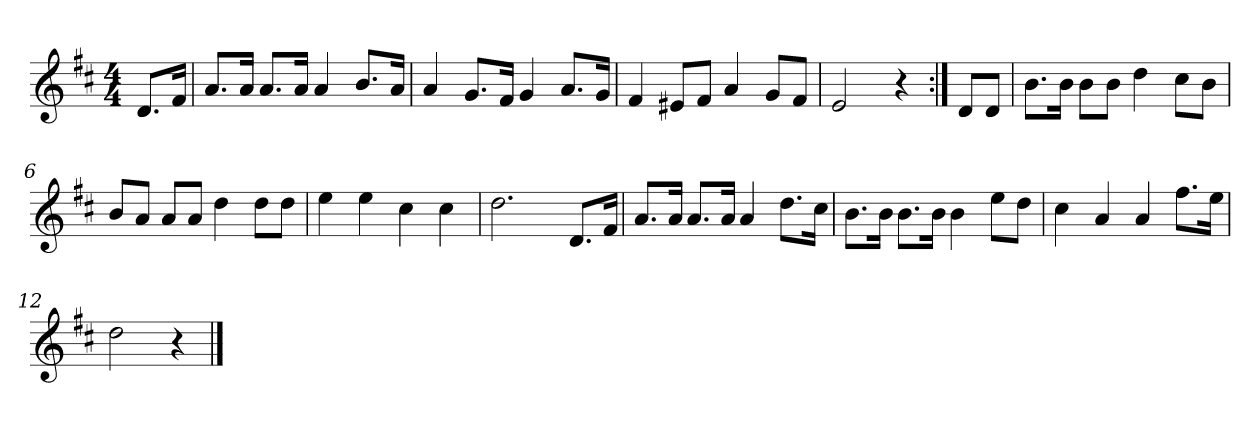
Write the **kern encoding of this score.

**kern
*part1
*staff1
*clefG2
*k[f#c#]
*D:
*M4/4
*MM120
=
8.d/L
16f#/Jk
=1
8.a/L
16a/Jk
8.a/L
16a/Jk
4a
8.b/L
16a/Jk
=2
4a
8.g/L
16f#/Jk
4g
8.a/L
16g/Jk
=3
4f#
8e#X/L
8f#/J
4a
8g/L
8f#/J
=4
2e
4r
=:|!
8d/L
8d/J
=5
8.b\L
16b\Jk
8b\L
8b\J
4dd
8cc#\L
8b\J
=6
8b/L
8a/J
8a/L
8a/J
4dd
8dd\L
8dd\J
=7
4ee
4ee
4cc#
4cc#
=8
2.dd
8.d/L
16f#/Jk
=9
8.a/L
16a/Jk
8.a/L
16a/Jk
4a
8.dd\L
16cc#\Jk
=10
8.b\L
16b\Jk
8.b\L
16b\Jk
4b
8ee\L
8dd\J
=11
4cc#
4a
4a
8.ff#\L
16ee\Jk
=12
2dd
4r
==
*-
